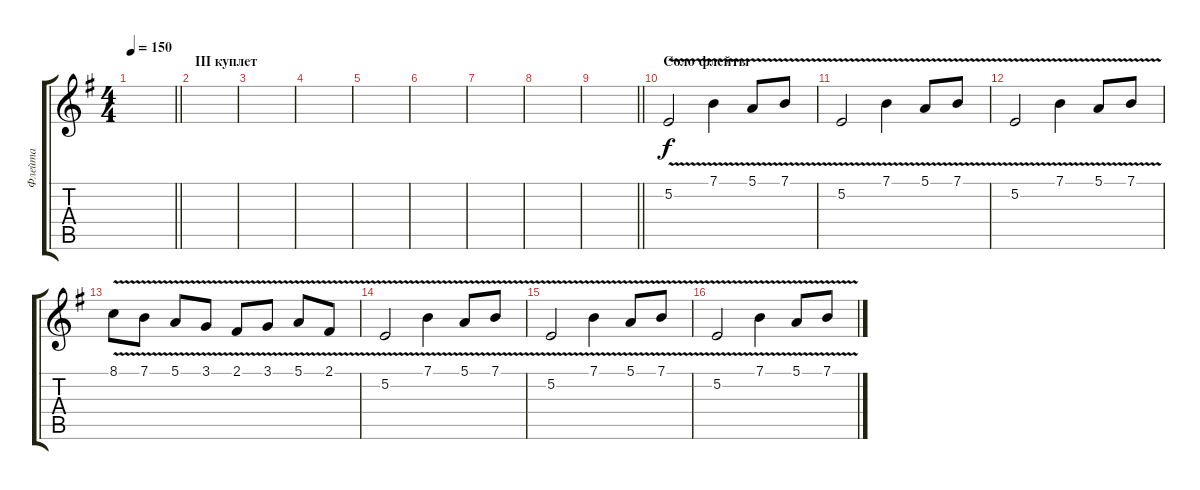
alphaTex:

\track ("Флейта" "Флейта") {instrument panflute}
\staff {score tabs}
\tuning (E4 B3 G3 D3 A2 E2) {hide}
\ts (4 4)
\tempo 150
\clef g2
\barLineRight lightlight
\ks eminor
|
\section ("" "III куплет")
|
|
|
|
|
|
|
\barLineRight lightlight
|
\section ("" "Соло флейты")
5.2{v}.2{volume 16} 7.1{v}.4 5.1{v}.8 7.1{v}.8 |
5.2{v}.2 7.1{v}.4 5.1{v}.8 7.1{v}.8 |
5.2{v}.2 7.1{v}.4 5.1{v}.8 7.1{v}.8 |
8.1{v}.8 7.1{v}.8 5.1{v}.8 3.1{v}.8 2.1{v}.8 3.1{v}.8 5.1{v}.8 2.1{v}.8 |
5.2{v}.2{volume 16} 7.1{v}.4 5.1{v}.8 7.1{v}.8 |
5.2{v}.2 7.1{v}.4 5.1{v}.8 7.1{v}.8 |
5.2{v}.2 7.1{v}.4 5.1{v}.8 7.1{v}.8
